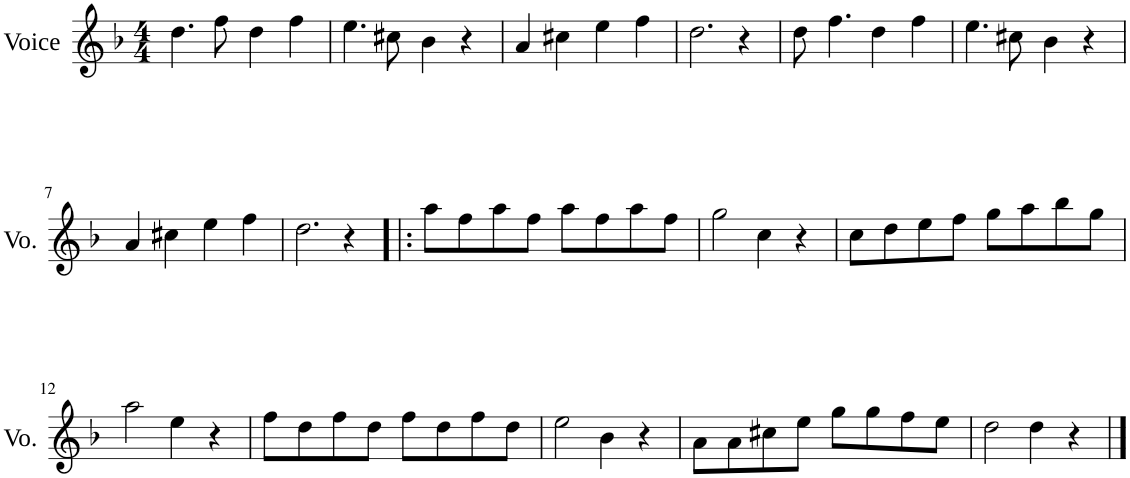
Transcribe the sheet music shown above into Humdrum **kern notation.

**kern
*part1
*staff1
*I"Voice
*I'Vo.
*clefG2
*k[b-]
*M4/4
=1
4.dd\
8ff\
4dd\
4ff\
=2
4.ee\
8cc#X\
4b-\
4r
=3
4a/
4cc#X\
4ee\
4ff\
=4
2.dd\
4r
=5
8dd\
4.ff\
4dd\
4ff\
=6
4.ee\
8cc#X\
4b-\
4r
!!LO:LB:g=z
=7
4a/
4cc#X\
4ee\
4ff\
=8
2.dd\
4r
=9!|:
8aa\L
8ff\
8aa\
8ff\J
8aa\L
8ff\
8aa\
8ff\J
=10
2gg\
4cc\
4r
=11
8cc\L
8dd\
8ee\
8ff\J
8gg\L
8aa\
8bb-\
8gg\J
!!LO:LB:g=z
=12
2aa\
4ee\
4r
=13
8ff\L
8dd\
8ff\
8dd\J
8ff\L
8dd\
8ff\
8dd\J
=14
2ee\
4b-\
4r
=15
8a\L
8a\
8cc#X\
8ee\J
8gg\L
8gg\
8ff\
8ee\J
=16
2dd\
4dd\
4r
==
*-
